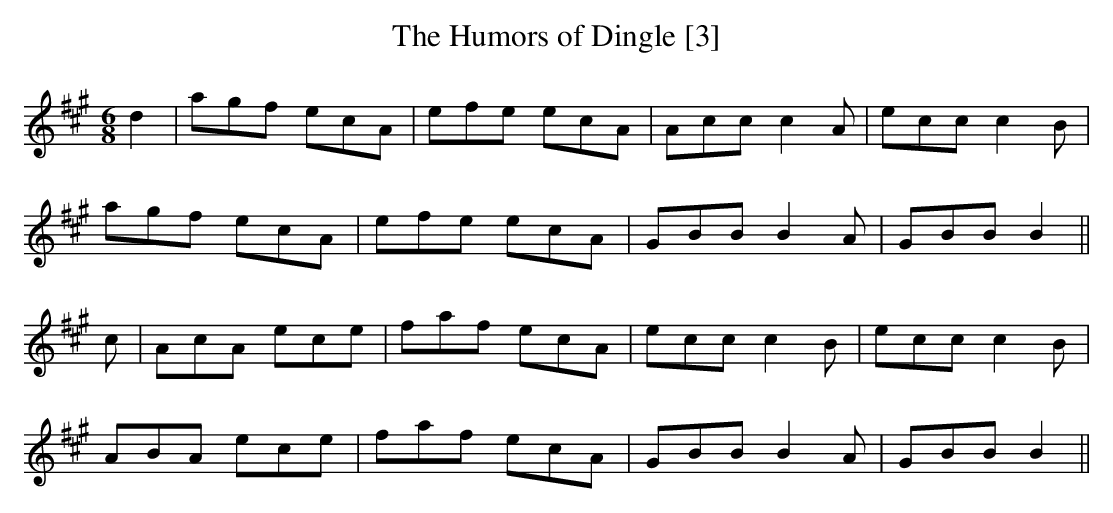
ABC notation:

X:1
T:Humors of Dingle [3], The
M:6/8
L:1/8
K:A
d2|agf ecA|efe ecA|Acc c2A|ecc c2B|
agf ecA|efe ecA|GBB B2A|GBB B2||
c|AcA ece|faf ecA|ecc c2B|ecc c2B|
ABA ece|faf ecA|GBB B2A|GBB B2||
